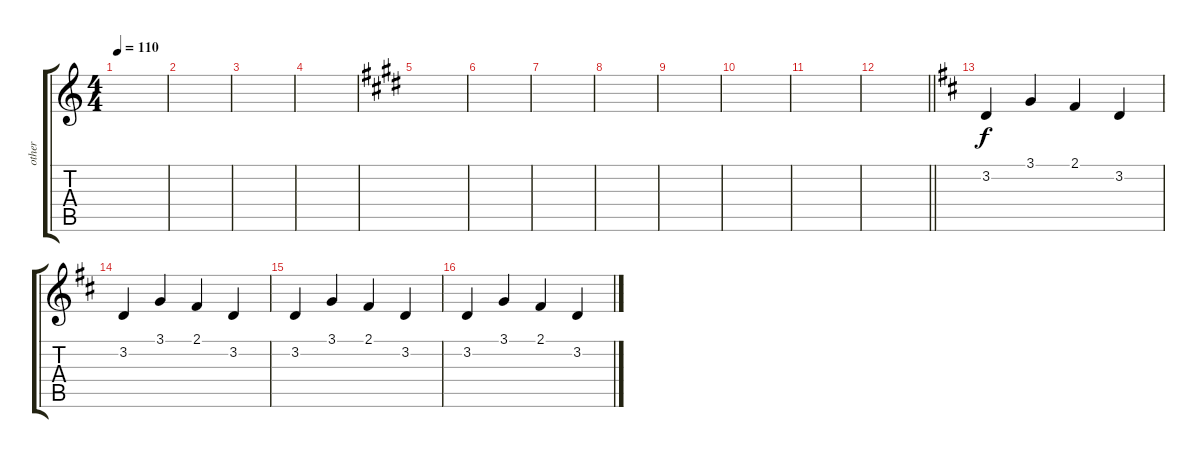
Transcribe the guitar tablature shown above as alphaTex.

\track ("other" "other") {instrument lead1square}
\staff {score tabs}
\tuning (E4 B3 G3 D3 A2 E2) {hide}
\ts (4 4)
\tempo 110
\clef g2
\ks c
|
|
|
|
\ks e
|
|
|
|
|
|
|
\barLineRight lightlight
|
\ks d
3.2.4 3.1.4 2.1.4 3.2.4 |
3.2.4 3.1.4 2.1.4 3.2.4 |
3.2.4 3.1.4 2.1.4 3.2.4 |
3.2.4 3.1.4 2.1.4 3.2.4
